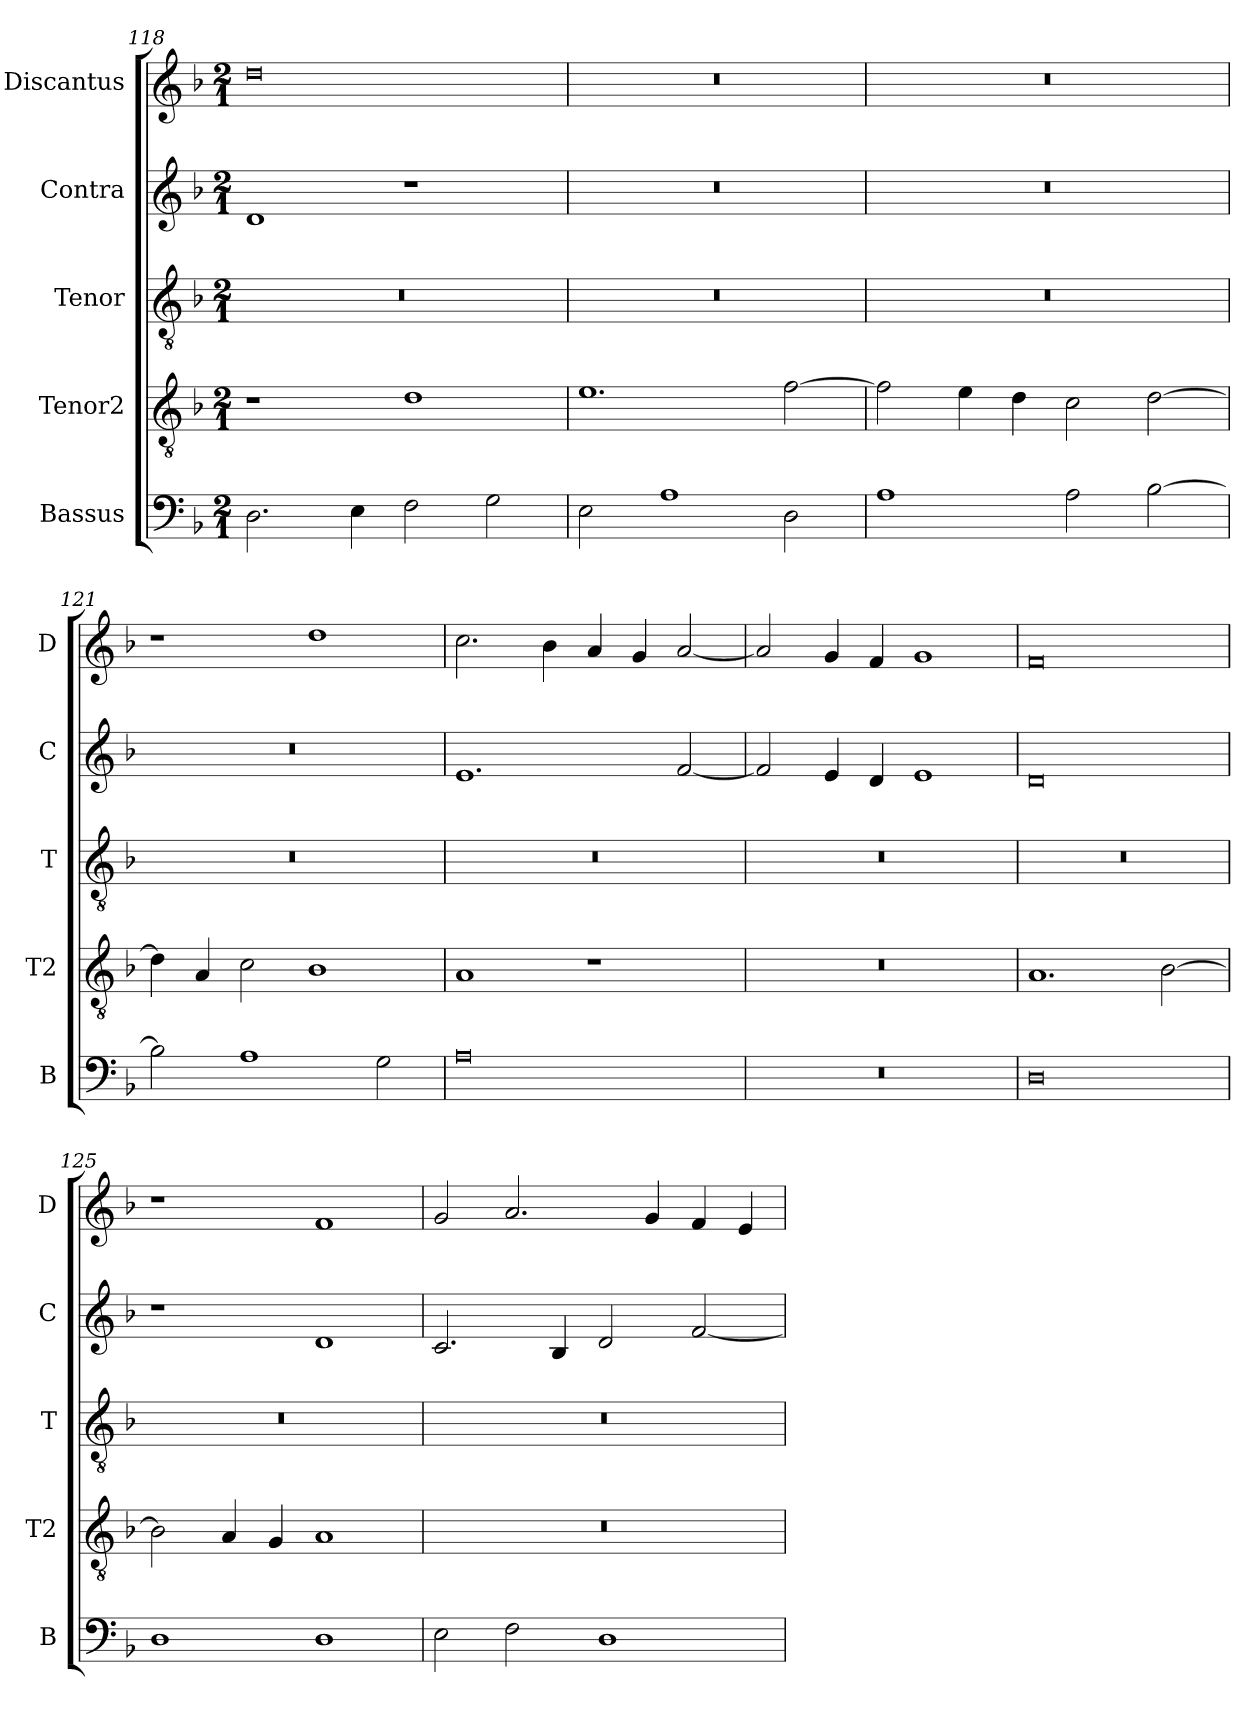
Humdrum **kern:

**kern	**kern	**kern	**kern	**kern
*part5	*part4	*part3	*part2	*part1
*staff5	*staff4	*staff3	*staff2	*staff1
*I"Bassus	*I"Tenor2	*I"Tenor	*I"Contra	*I"Discantus
*I'B	*I'T2	*I'T	*I'C	*I'D
*clefF4	*clefGv2	*clefGv2	*clefG2	*clefG2
*k[b-]	*k[b-]	*k[b-]	*k[b-]	*k[b-]
*M2/1	*M2/1	*M2/1	*M2/1	*M2/1
=118	=118	=118	=118	=118
2.D\	1r	0r	1d	0dd
4E\	.	.	.	.
2F\	1d	.	1r	.
2G\	.	.	.	.
=119	=119	=119	=119	=119
2E\	1.e	0r	0r	0r
1A	.	.	.	.
2D\	[2f\	.	.	.
=120	=120	=120	=120	=120
1A	2f\]	0r	0r	0r
.	4e\	.	.	.
.	4d\	.	.	.
2A\	2c\	.	.	.
[2B-\	[2d\	.	.	.
=121	=121	=121	=121	=121
2B-\]	4d\]	0r	0r	1r
.	4A/	.	.	.
1A	2c\	.	.	.
.	1B-	.	.	1dd
2G\	.	.	.	.
=122	=122	=122	=122	=122
0A	1A	0r	1.e	2.cc\
.	.	.	.	4b-\
.	1r	.	.	4a/
.	.	.	.	4g/
.	.	.	[2f/	[2a/
=123	=123	=123	=123	=123
0r	0r	0r	2f/]	2a/]
.	.	.	4e/	4g/
.	.	.	4d/	4f/
.	.	.	1e	1g
=124	=124	=124	=124	=124
0D	1.A	0r	0d	0f
.	[2B-\	.	.	.
=125	=125	=125	=125	=125
1D	2B-\]	0r	1r	1r
.	4A/	.	.	.
.	4G/	.	.	.
1D	1A	.	1d	1f
=126	=126	=126	=126	=126
2E\	0r	0r	2.c/	2g/
2F\	.	.	.	2.a/
.	.	.	4B-/	.
1D	.	.	2d/	.
.	.	.	.	4g/
.	.	.	[2f/	4f/
.	.	.	.	4e/
=	=	=	=	=
*-	*-	*-	*-	*-
